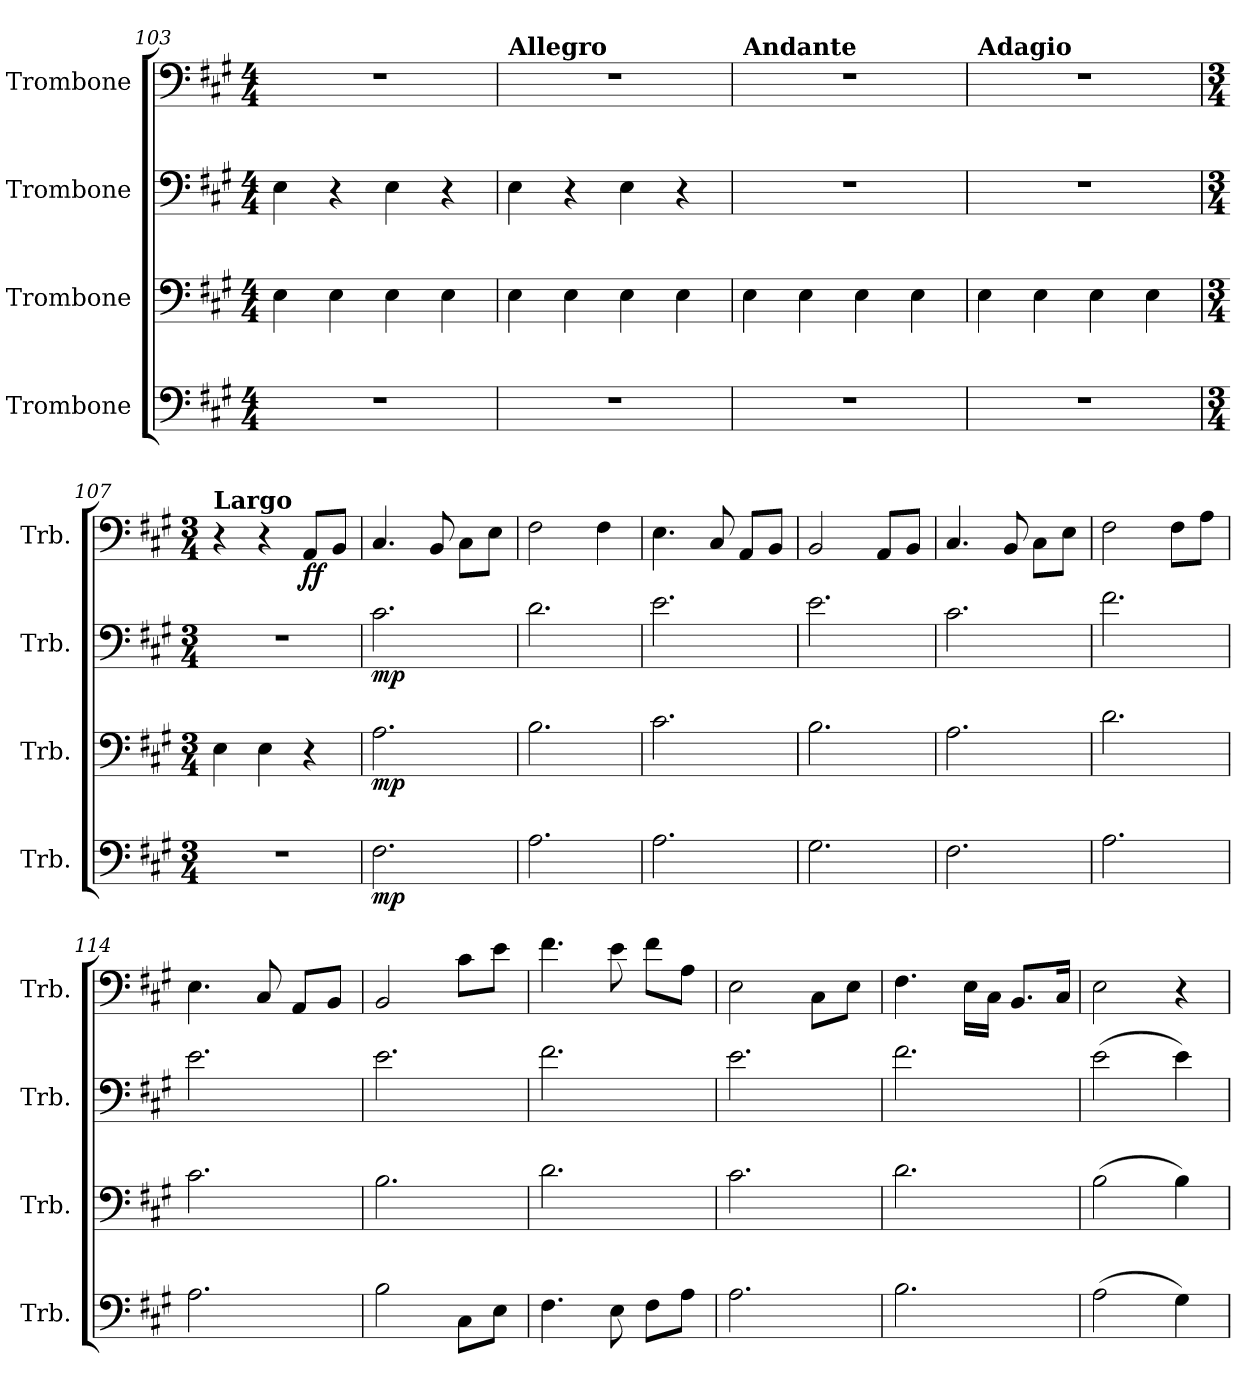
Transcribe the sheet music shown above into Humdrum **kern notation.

**kern	**dynam	**kern	**dynam	**kern	**dynam	**kern	**dynam
*part4	*part4	*part3	*part3	*part2	*part2	*part1	*part1
*staff4	*staff4	*staff3	*staff3	*staff2	*staff2	*staff1	*staff1
*I"Trombone	*	*I"Trombone	*	*I"Trombone	*	*I"Trombone	*
*I'Trb.	*	*I'Trb.	*	*I'Trb.	*	*I'Trb.	*
*clefF4	*	*clefF4	*	*clefF4	*	*clefF4	*
*k[f#c#g#]	*	*k[f#c#g#]	*	*k[f#c#g#]	*	*k[f#c#g#]	*
*M4/4	*	*M4/4	*	*M4/4	*	*M4/4	*
=103	=103	=103	=103	=103	=103	=103	=103
1r	.	4E\	.	4E\	.	1r	.
.	.	4E\	.	4r	.	.	.
.	.	4E\	.	4E\	.	.	.
.	.	4E\	.	4r	.	.	.
=104	=104	=104	=104	=104	=104	=104	=104
!	!	!	!	!	!	!LO:TX:a:B:t=Allegro	!
1r	.	4E\	.	4E\	.	1r	.
.	.	4E\	.	4r	.	.	.
.	.	4E\	.	4E\	.	.	.
.	.	4E\	.	4r	.	.	.
!!LO:LB:g=z
=105	=105	=105	=105	=105	=105	=105	=105
!	!	!	!	!	!	!LO:TX:a:B:t=Andante	!
1r	.	4E\	.	1r	.	1r	.
.	.	4E\	.	.	.	.	.
.	.	4E\	.	.	.	.	.
.	.	4E\	.	.	.	.	.
=106	=106	=106	=106	=106	=106	=106	=106
!	!	!	!	!	!	!LO:TX:a:B:t=Adagio	!
1r	.	4E\	.	1r	.	1r	.
.	.	4E\	.	.	.	.	.
.	.	4E\	.	.	.	.	.
.	.	4E\	.	.	.	.	.
=107	=107	=107	=107	=107	=107	=107	=107
*M3/4	*	*M3/4	*	*M3/4	*	*M3/4	*
!	!	!	!	!	!	!LO:TX:a:B:t=Largo	!
2.r	.	4E\	.	2.r	.	4r	.
.	.	4E\	.	.	.	4r	.
!	!	!	!	!	!	!	!LO:DY:b
.	.	4r	.	.	.	8AA/L	ff
.	.	.	.	.	.	8BB/J	.
=108	=108	=108	=108	=108	=108	=108	=108
!	!LO:DY:b	!	!LO:DY:b	!	!LO:DY:b	!	!
2.F#\	mp	2.A\	mp	2.c#\	mp	4.C#/	.
.	.	.	.	.	.	8BB/	.
.	.	.	.	.	.	8C#\L	.
.	.	.	.	.	.	8E\J	.
=109	=109	=109	=109	=109	=109	=109	=109
2.A\	.	2.B\	.	2.d\	.	2F#\	.
.	.	.	.	.	.	4F#\	.
=110	=110	=110	=110	=110	=110	=110	=110
2.A\	.	2.c#\	.	2.e\	.	4.E\	.
.	.	.	.	.	.	8C#/	.
.	.	.	.	.	.	8AA/L	.
.	.	.	.	.	.	8BB/J	.
=111	=111	=111	=111	=111	=111	=111	=111
2.G#\	.	2.B\	.	2.e\	.	2BB/	.
.	.	.	.	.	.	8AA/L	.
.	.	.	.	.	.	8BB/J	.
=112	=112	=112	=112	=112	=112	=112	=112
2.F#\	.	2.A\	.	2.c#\	.	4.C#/	.
.	.	.	.	.	.	8BB/	.
.	.	.	.	.	.	8C#\L	.
.	.	.	.	.	.	8E\J	.
!!LO:PB:g=z
=113	=113	=113	=113	=113	=113	=113	=113
2.A\	.	2.d\	.	2.f#\	.	2F#\	.
.	.	.	.	.	.	8F#\L	.
.	.	.	.	.	.	8A\J	.
=114	=114	=114	=114	=114	=114	=114	=114
2.A\	.	2.c#\	.	2.e\	.	4.E\	.
.	.	.	.	.	.	8C#/	.
.	.	.	.	.	.	8AA/L	.
.	.	.	.	.	.	8BB/J	.
=115	=115	=115	=115	=115	=115	=115	=115
2B\	.	2.B\	.	2.e\	.	2BB/	.
8C#\L	.	.	.	.	.	8c#\L	.
8E\J	.	.	.	.	.	8e\J	.
=116	=116	=116	=116	=116	=116	=116	=116
4.F#\	.	2.d\	.	2.f#\	.	4.f#\	.
8E\	.	.	.	.	.	8e\	.
8F#\L	.	.	.	.	.	8f#\L	.
8A\J	.	.	.	.	.	8A\J	.
=117	=117	=117	=117	=117	=117	=117	=117
2.A\	.	2.c#\	.	2.e\	.	2E\	.
.	.	.	.	.	.	8C#\L	.
.	.	.	.	.	.	8E\J	.
=118	=118	=118	=118	=118	=118	=118	=118
2.B\	.	2.d\	.	2.f#\	.	4.F#\	.
.	.	.	.	.	.	16E\LL	.
.	.	.	.	.	.	16C#\JJ	.
.	.	.	.	.	.	8.BB/L	.
.	.	.	.	.	.	16C#/Jk	.
=119	=119	=119	=119	=119	=119	=119	=119
(2A\	.	(2B\	.	(2e\	.	2E\	.
4G#\)	.	4B\)	.	4e\)	.	4r	.
=	=	=	=	=	=	=	=
*-	*-	*-	*-	*-	*-	*-	*-
